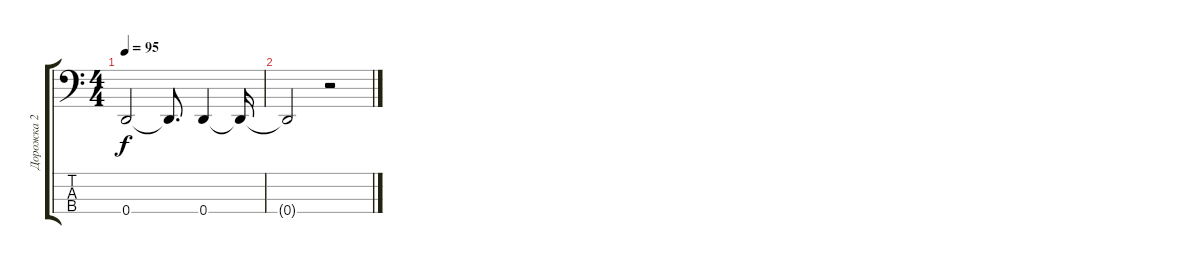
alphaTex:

\track ("Дорожка 2" "Дорожка 2") {instrument electricbassfinger}
\staff {score tabs}
\tuning (F2 C2 G1 D1) {hide}
\ts (4 4)
\tempo 95
\clef f4
\ks c
0.4.2{dy f} 0.4{t}.8{d} 0.4.4 0.4{t}.16 |
0.4{t}.2 r.2
